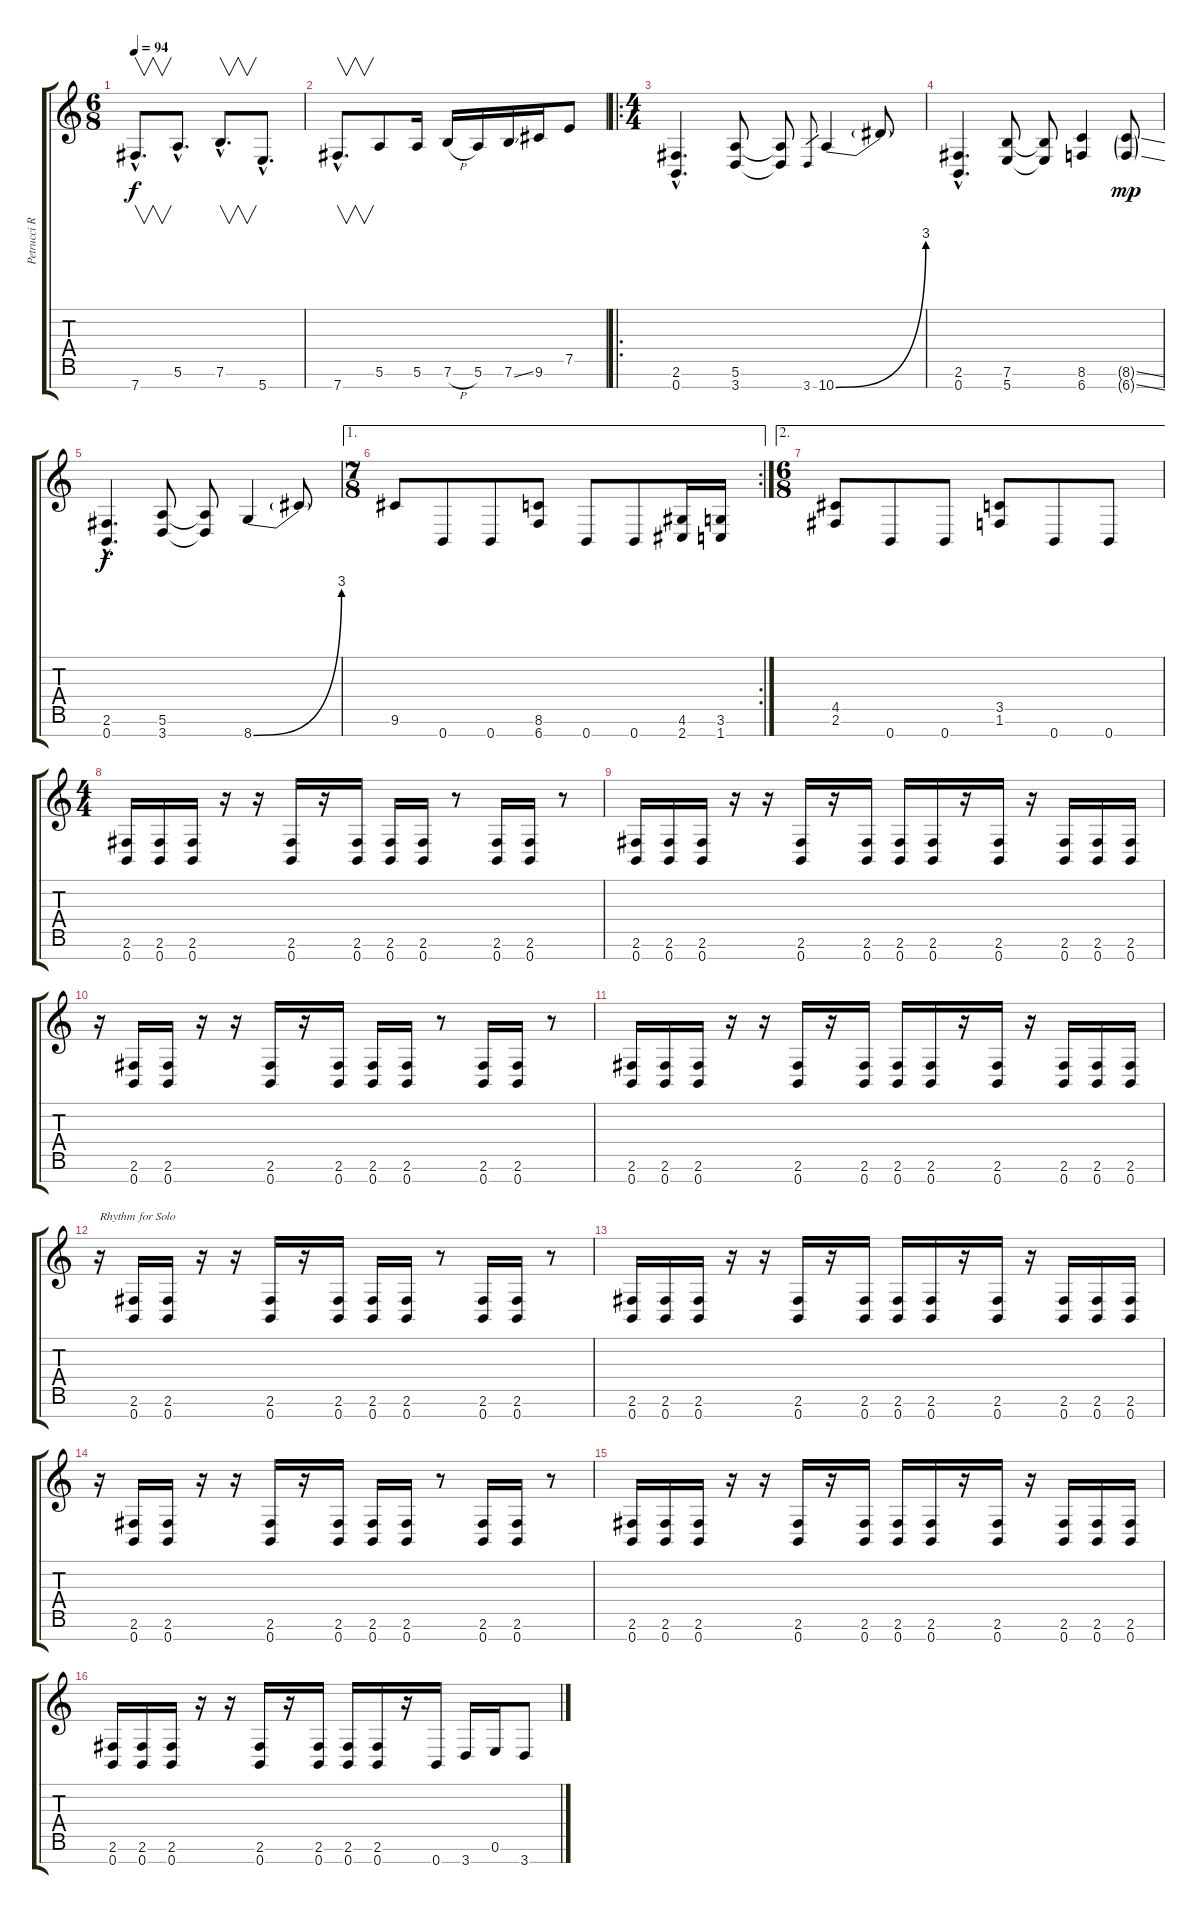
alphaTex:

\track ("Petrucci Riff (Disto Gtr)" "Petrucci R") {instrument distortionguitar}
\staff {score tabs}
\tuning (E4 B3 G3 D3 A2 E2 B1) {hide}
\ts (6 8)
\tempo 94
\clef g2
\ks c
7.7{hac}.8{v d dy f} 5.6{hac}.8{d} 7.6{hac}.8{v d} 5.7{hac}.8{d} |
7.7{hac}.8{v d} 5.6.8 5.6.16 7.6{h}.16 5.6.16 7.6{ss}.16 9.6.16 7.5.8 |
\ro
\ts (4 4)
(2.6{hac} 0.7{hac}).4{d} (5.6 3.7).8 (5.6{t} 3.7{t}).8 3.7.8{gr} 10.7{be (bend 0 0 60 12)}.4 10.7{t}.8 |
(2.6{hac} 0.7{hac}).4{d} (7.6 5.7).8 (7.6{t} 5.7{t}).8 (8.6 6.7).4 (8.6{ss g} 6.7{ss g}).8{dy mp} |
(2.6{hac} 0.7{hac}).4{d dy f} (5.6 3.7).8 (5.6{t} 3.7{t}).8 8.7{be (bend 0 0 60 12)}.4 8.7{t}.8 |
\ae 1
\rc 2
\ts (7 8)
9.6.8 0.7.8 0.7.8 (8.6 6.7).8 0.7.8 0.7.8 (4.6 2.7).16 (3.6 1.7).16 |
\ae 2
\ts (6 8)
(4.5 2.6).8 0.7.8 0.7.8 (3.5 1.6).8 0.7.8 0.7.8 |
\ts (4 4)
(2.6 0.7).16 (2.6 0.7).16 (2.6 0.7).16 r.16 r.16 (2.6 0.7).16 r.16 (2.6 0.7).16 (2.6 0.7).16 (2.6 0.7).16 r.8 (2.6 0.7).16 (2.6 0.7).16 r.8 |
(2.6 0.7).16 (2.6 0.7).16 (2.6 0.7).16 r.16 r.16 (2.6 0.7).16 r.16 (2.6 0.7).16 (2.6 0.7).16 (2.6 0.7).16 r.16 (2.6 0.7).16 r.16 (2.6 0.7).16 (2.6 0.7).16 (2.6 0.7).16 |
r.16 (2.6 0.7).16 (2.6 0.7).16 r.16 r.16 (2.6 0.7).16 r.16 (2.6 0.7).16 (2.6 0.7).16 (2.6 0.7).16 r.8 (2.6 0.7).16 (2.6 0.7).16 r.8 |
(2.6 0.7).16 (2.6 0.7).16 (2.6 0.7).16 r.16 r.16 (2.6 0.7).16 r.16 (2.6 0.7).16 (2.6 0.7).16 (2.6 0.7).16 r.16 (2.6 0.7).16 r.16 (2.6 0.7).16 (2.6 0.7).16 (2.6 0.7).16 |
r.16{txt "Rhythm for Solo"} (2.6 0.7).16 (2.6 0.7).16 r.16 r.16 (2.6 0.7).16 r.16 (2.6 0.7).16 (2.6 0.7).16 (2.6 0.7).16 r.8 (2.6 0.7).16 (2.6 0.7).16 r.8 |
(2.6 0.7).16 (2.6 0.7).16 (2.6 0.7).16 r.16 r.16 (2.6 0.7).16 r.16 (2.6 0.7).16 (2.6 0.7).16 (2.6 0.7).16 r.16 (2.6 0.7).16 r.16 (2.6 0.7).16 (2.6 0.7).16 (2.6 0.7).16 |
r.16 (2.6 0.7).16 (2.6 0.7).16 r.16 r.16 (2.6 0.7).16 r.16 (2.6 0.7).16 (2.6 0.7).16 (2.6 0.7).16 r.8 (2.6 0.7).16 (2.6 0.7).16 r.8 |
(2.6 0.7).16 (2.6 0.7).16 (2.6 0.7).16 r.16 r.16 (2.6 0.7).16 r.16 (2.6 0.7).16 (2.6 0.7).16 (2.6 0.7).16 r.16 (2.6 0.7).16 r.16 (2.6 0.7).16 (2.6 0.7).16 (2.6 0.7).16 |
(2.6 0.7).16 (2.6 0.7).16 (2.6 0.7).16 r.16 r.16 (2.6 0.7).16 r.16 (2.6 0.7).16 (2.6 0.7).16 (2.6 0.7).16 r.16 0.7.16 3.7.16 0.6.16 3.7.8
